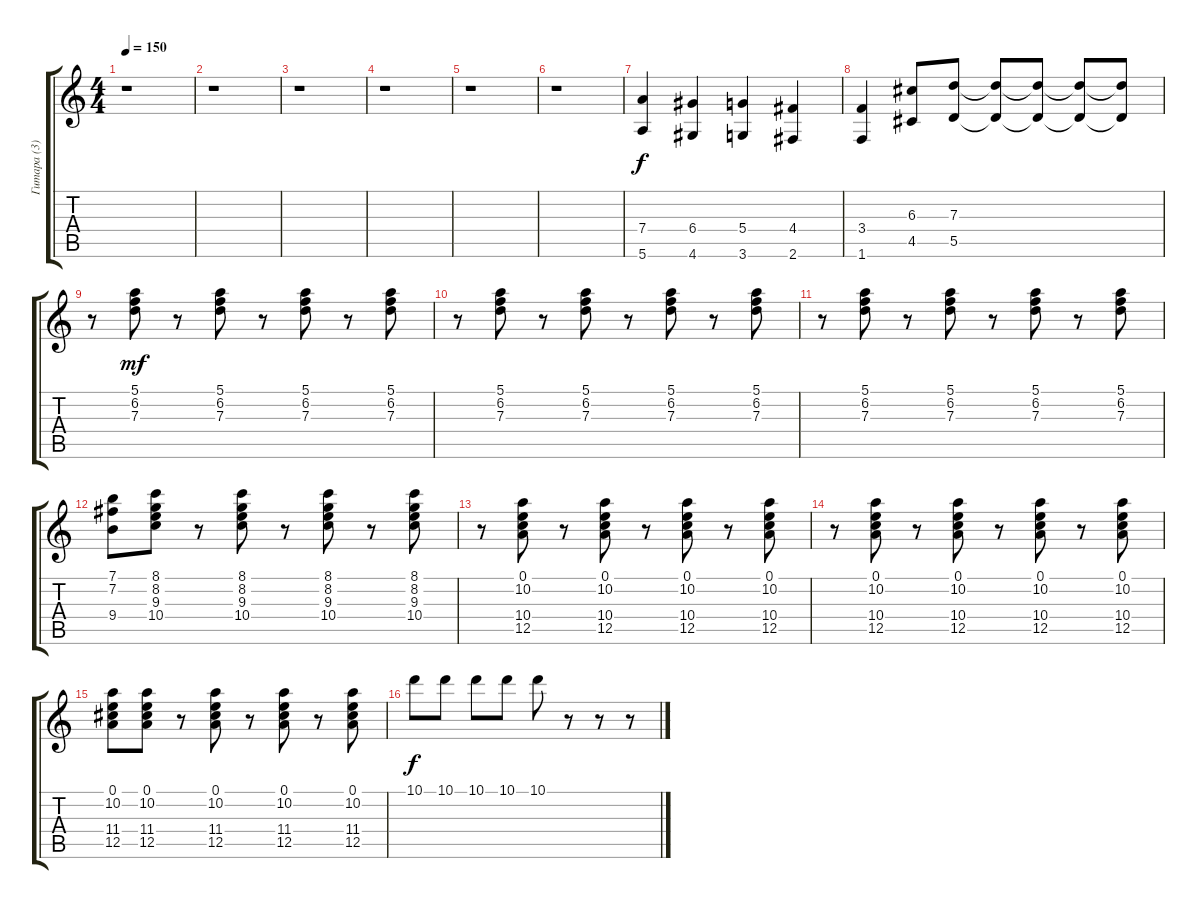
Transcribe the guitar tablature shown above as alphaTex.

\track ("Гитара (3)" "Гитара (3)") {instrument electricguitarclean}
\staff {score tabs}
\tuning (E4 B3 G3 D3 A2 E2) {hide}
\ts (4 4)
\tempo 150
\clef g2
\ks c
r.1{dy f} |
r.1 |
r.1 |
r.1 |
r.1 |
r.1 |
(7.4 5.6).4 (6.4 4.6).4 (5.4 3.6).4 (4.4 2.6).4 |
(3.4 1.6).4 (6.3 4.5).8 (7.3 5.5).8 (7.3{t} 5.5{t}).8 (7.3{t} 5.5{t}).8 (7.3{t} 5.5{t}).8 (7.3{t} 5.5{t}).8 |
r.8 (5.1 6.2 7.3).8{dy mf volume 8} r.8 (5.1 6.2 7.3).8 r.8 (5.1 6.2 7.3).8 r.8 (5.1 6.2 7.3).8 |
r.8 (5.1 6.2 7.3).8 r.8 (5.1 6.2 7.3).8 r.8 (5.1 6.2 7.3).8 r.8 (5.1 6.2 7.3).8 |
r.8 (5.1 6.2 7.3).8 r.8 (5.1 6.2 7.3).8 r.8 (5.1 6.2 7.3).8 r.8 (5.1 6.2 7.3).8 |
(7.1 7.2 9.4).8 (8.1 8.2 9.3 10.4).8 r.8 (8.1 8.2 9.3 10.4).8 r.8 (8.1 8.2 9.3 10.4).8 r.8 (8.1 8.2 9.3 10.4).8 |
r.8 (0.1 10.2 10.4 12.5).8 r.8 (0.1 10.2 10.4 12.5).8 r.8 (0.1 10.2 10.4 12.5).8 r.8 (0.1 10.2 10.4 12.5).8 |
r.8 (0.1 10.2 10.4 12.5).8 r.8 (0.1 10.2 10.4 12.5).8 r.8 (0.1 10.2 10.4 12.5).8 r.8 (0.1 10.2 10.4 12.5).8 |
(0.1 10.2 11.4 12.5).8 (0.1 10.2 11.4 12.5).8 r.8 (0.1 10.2 11.4 12.5).8 r.8 (0.1 10.2 11.4 12.5).8 r.8 (0.1 10.2 11.4 12.5).8 |
10.1.8{dy f} 10.1.8 10.1.8 10.1.8 10.1.8 r.8 r.8 r.8
